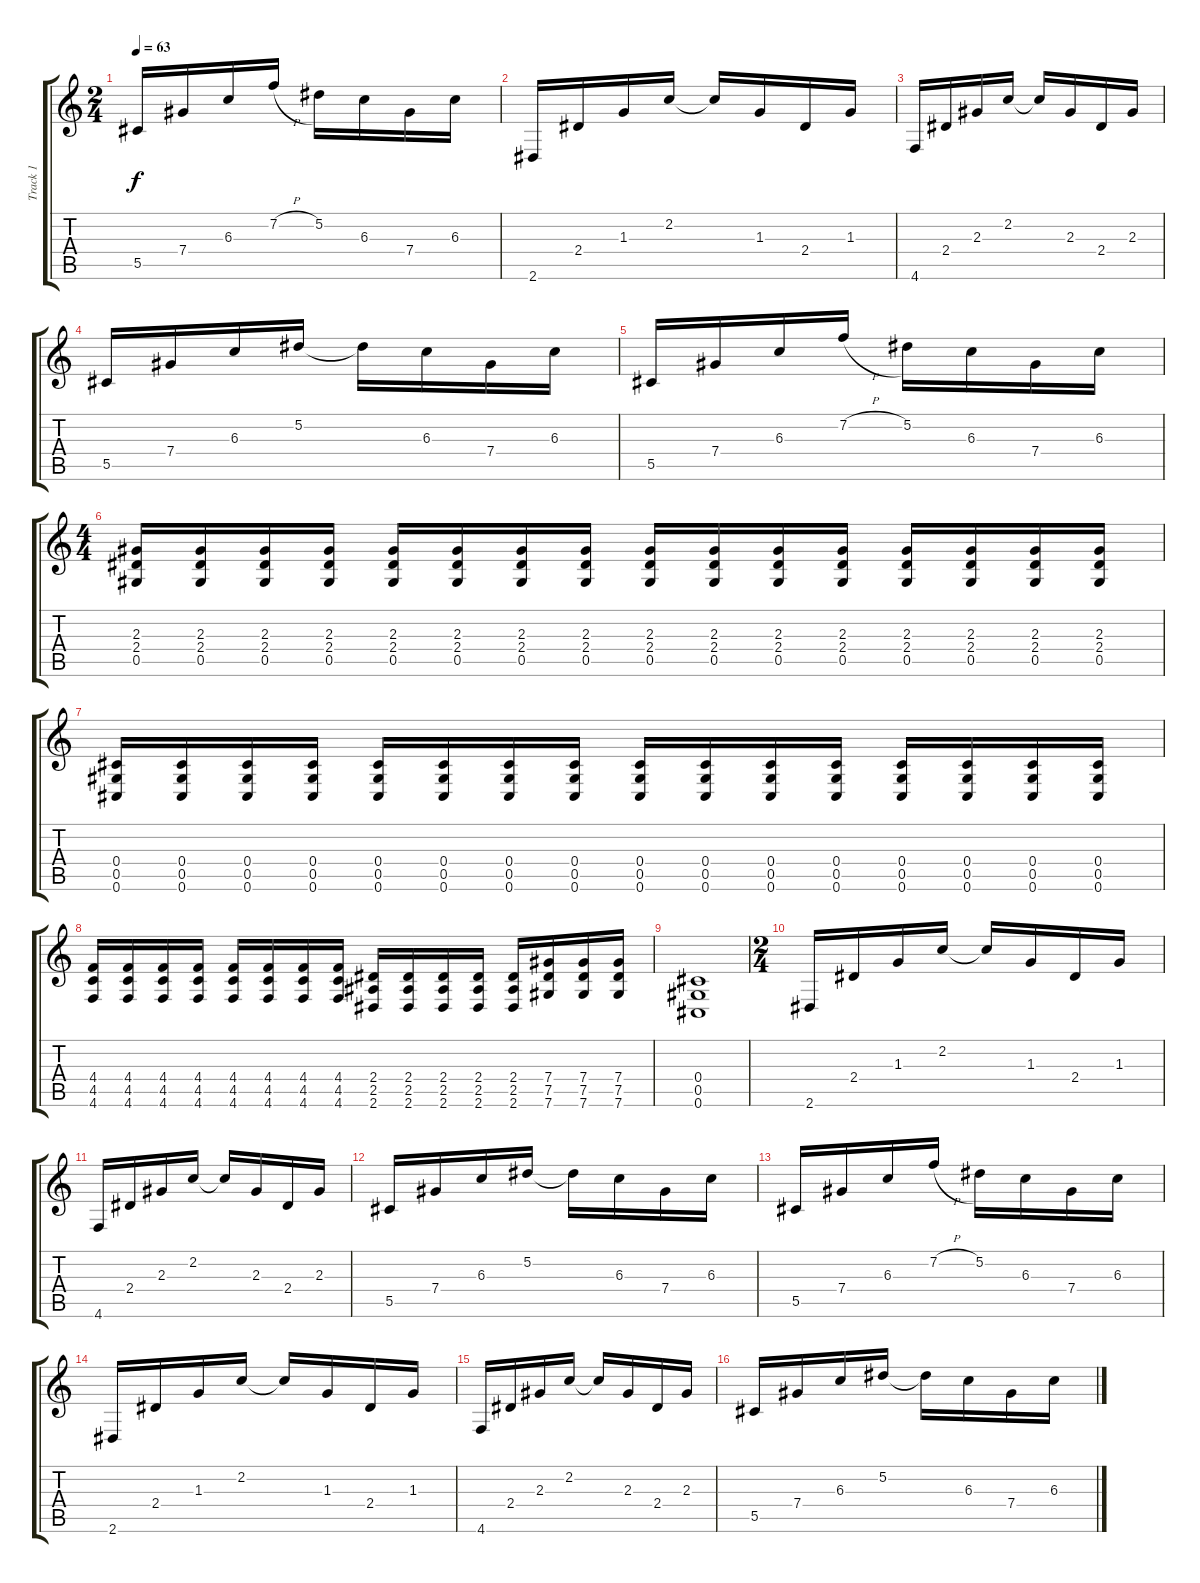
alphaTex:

\track ("Track 1" "Track 1") {instrument distortionguitar}
\staff {score tabs}
\tuning (Eb4 Bb3 Gb3 Db3 Ab2 Db2) {hide}
\ts (2 4)
\tempo 63
\clef g2
\ks c
5.5.16{dy f} 7.4.16 6.3.16 7.2{h}.16 5.2.16 6.3.16 7.4.16 6.3.16 |
2.6.16 2.4.16 1.3.16 2.2.16 2.2{t}.16 1.3.16 2.4.16 1.3.16 |
4.6.16 2.4.16 2.3.16 2.2.16 2.2{t}.16 2.3.16 2.4.16 2.3.16 |
5.5.16 7.4.16 6.3.16 5.2.16 5.2{t}.16 6.3.16 7.4.16 6.3.16 |
5.5.16 7.4.16 6.3.16 7.2{h}.16 5.2.16 6.3.16 7.4.16 6.3.16 |
\ts (4 4)
(2.3 2.4 0.5).16{instrument distortionguitar} (2.3 2.4 0.5).16 (2.3 2.4 0.5).16 (2.3 2.4 0.5).16 (2.3 2.4 0.5).16 (2.3 2.4 0.5).16 (2.3 2.4 0.5).16 (2.3 2.4 0.5).16 (2.3 2.4 0.5).16 (2.3 2.4 0.5).16 (2.3 2.4 0.5).16 (2.3 2.4 0.5).16 (2.3 2.4 0.5).16 (2.3 2.4 0.5).16 (2.3 2.4 0.5).16 (2.3 2.4 0.5).16 |
(0.4 0.5 0.6).16 (0.4 0.5 0.6).16 (0.4 0.5 0.6).16 (0.4 0.5 0.6).16 (0.4 0.5 0.6).16 (0.4 0.5 0.6).16 (0.4 0.5 0.6).16 (0.4 0.5 0.6).16 (0.4 0.5 0.6).16 (0.4 0.5 0.6).16 (0.4 0.5 0.6).16 (0.4 0.5 0.6).16 (0.4 0.5 0.6).16 (0.4 0.5 0.6).16 (0.4 0.5 0.6).16 (0.4 0.5 0.6).16 |
(4.4 4.5 4.6).16 (4.4 4.5 4.6).16 (4.4 4.5 4.6).16 (4.4 4.5 4.6).16 (4.4 4.5 4.6).16 (4.4 4.5 4.6).16 (4.4 4.5 4.6).16 (4.4 4.5 4.6).16 (2.4 2.5 2.6).16 (2.4 2.5 2.6).16 (2.4 2.5 2.6).16 (2.4 2.5 2.6).16 (2.4 2.5 2.6).16 (7.4 7.5 7.6).16 (7.4 7.5 7.6).16 (7.4 7.5 7.6).16 |
(0.4 0.5 0.6).1 |
\ts (2 4)
2.6.16{instrument electricguitarclean} 2.4.16 1.3.16 2.2.16 2.2{t}.16 1.3.16 2.4.16 1.3.16 |
4.6.16 2.4.16 2.3.16 2.2.16 2.2{t}.16 2.3.16 2.4.16 2.3.16 |
5.5.16 7.4.16 6.3.16 5.2.16 5.2{t}.16 6.3.16 7.4.16 6.3.16 |
5.5.16 7.4.16 6.3.16 7.2{h}.16 5.2.16 6.3.16 7.4.16 6.3.16 |
2.6.16 2.4.16 1.3.16 2.2.16 2.2{t}.16 1.3.16 2.4.16 1.3.16 |
4.6.16 2.4.16 2.3.16 2.2.16 2.2{t}.16 2.3.16 2.4.16 2.3.16 |
5.5.16 7.4.16 6.3.16 5.2.16 5.2{t}.16 6.3.16 7.4.16 6.3.16
